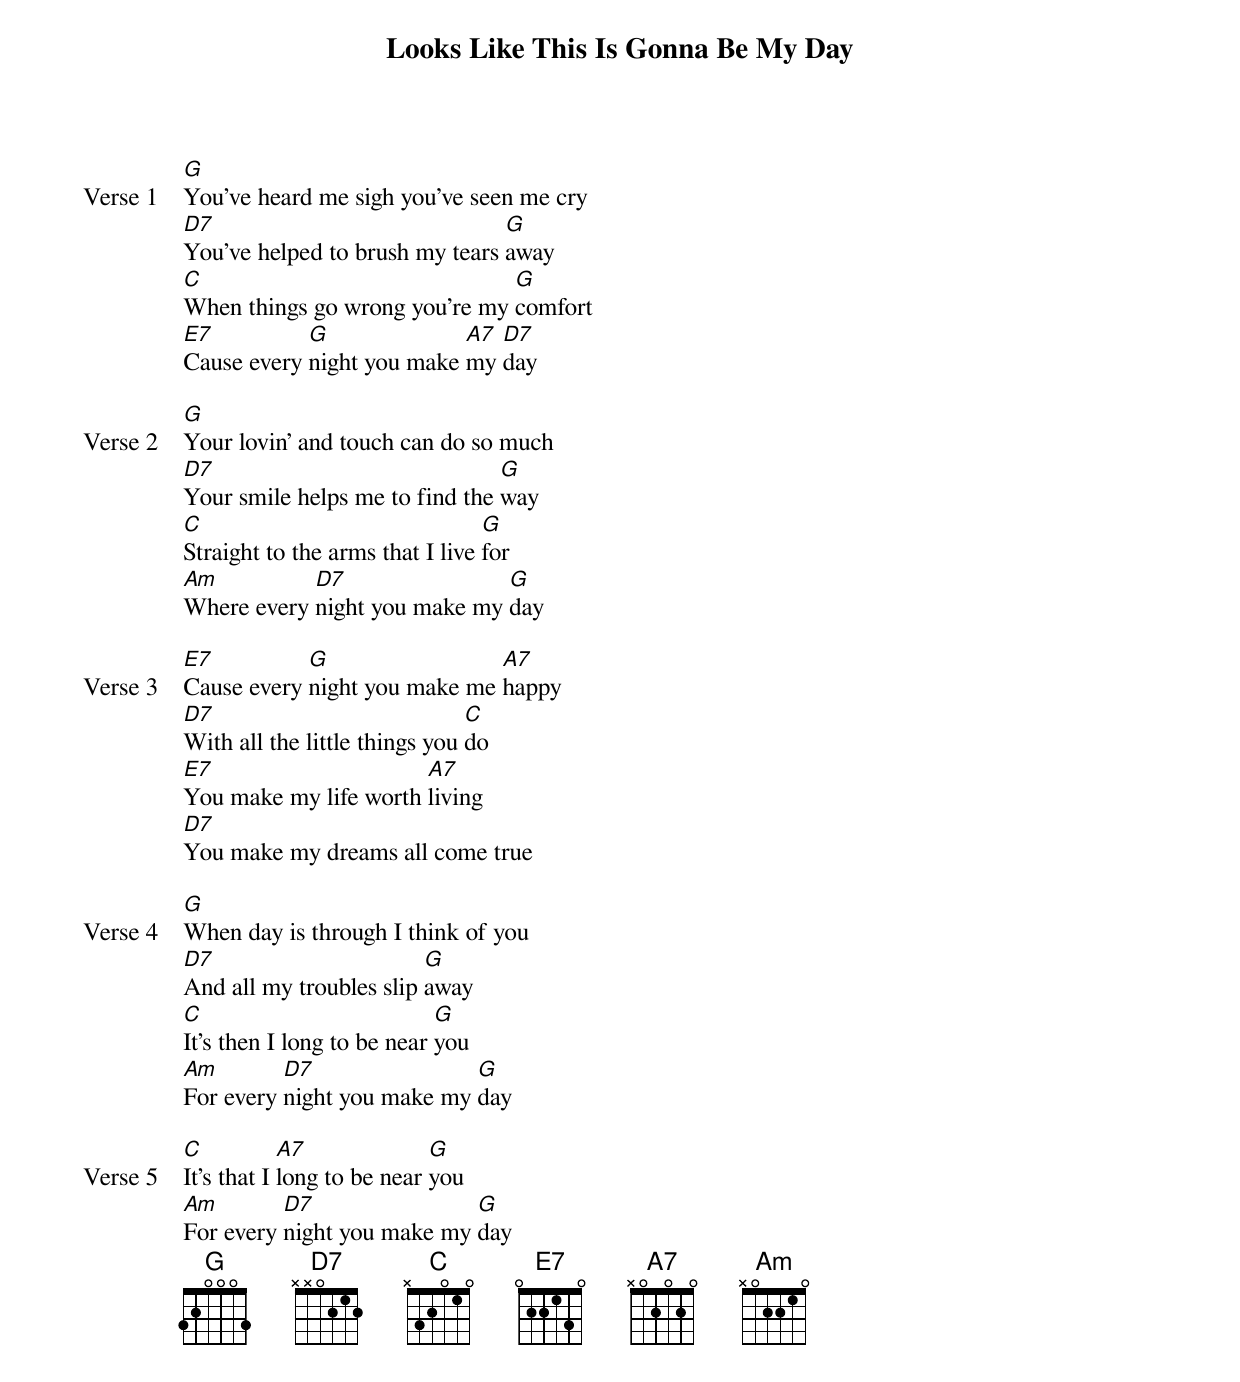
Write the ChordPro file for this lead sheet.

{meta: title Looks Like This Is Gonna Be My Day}
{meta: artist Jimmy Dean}
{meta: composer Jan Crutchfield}

{start_of_verse: Verse 1}
[G]You've heard me sigh you've seen me cry
[D7]You've helped to brush my tears [G]away
[C]When things go wrong you're my [G]comfort
[E7]Cause every [G]night you make [A7]my [D7]day
{end_of_verse}

{start_of_verse: Verse 2}
[G]Your lovin' and touch can do so much
[D7]Your smile helps me to find the [G]way
[C]Straight to the arms that I live [G]for
[Am]Where every [D7]night you make my [G]day
{end_of_verse}

{start_of_verse: Verse 3}
[E7]Cause every [G]night you make me [A7]happy
[D7]With all the little things you [C]do
[E7]You make my life worth [A7]living
[D7]You make my dreams all come true
{end_of_verse}

{start_of_verse: Verse 4}
[G]When day is through I think of you
[D7]And all my troubles slip [G]away
[C]It's then I long to be near [G]you
[Am]For every [D7]night you make my [G]day
{end_of_verse}

{start_of_verse: Verse 5}
[C]It's that I [A7]long to be near [G]you
[Am]For every [D7]night you make my [G]day
{end_of_verse}
